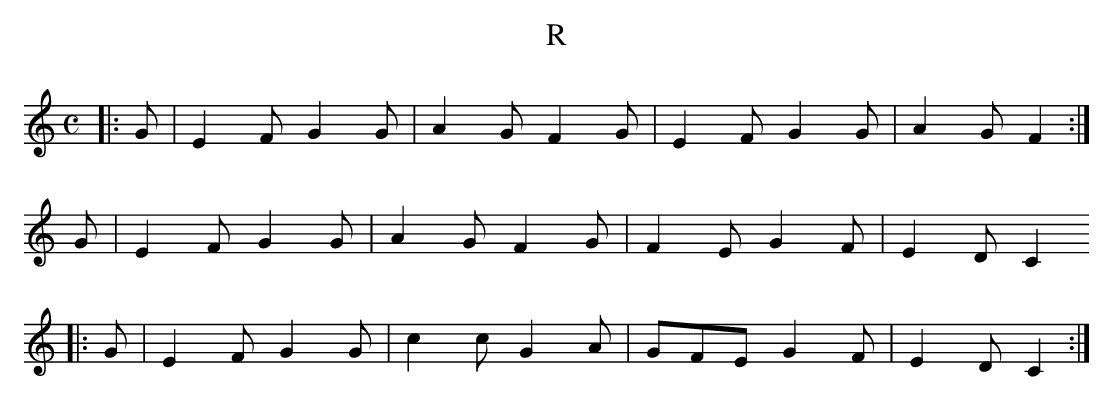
X:1
T:R
M:C
L:1/6
K:cm
|: G | E2 F G2 G | A2 G F2 G | E2 F G2 G | A2 G F2 :|
G | E2 F G2 G | A2 G F2 G | F2 E G2 F | E2 D C2
|: G | E2 F G2 G | c2 c G2 A | GFE G2 F | E2 D C2 :|
